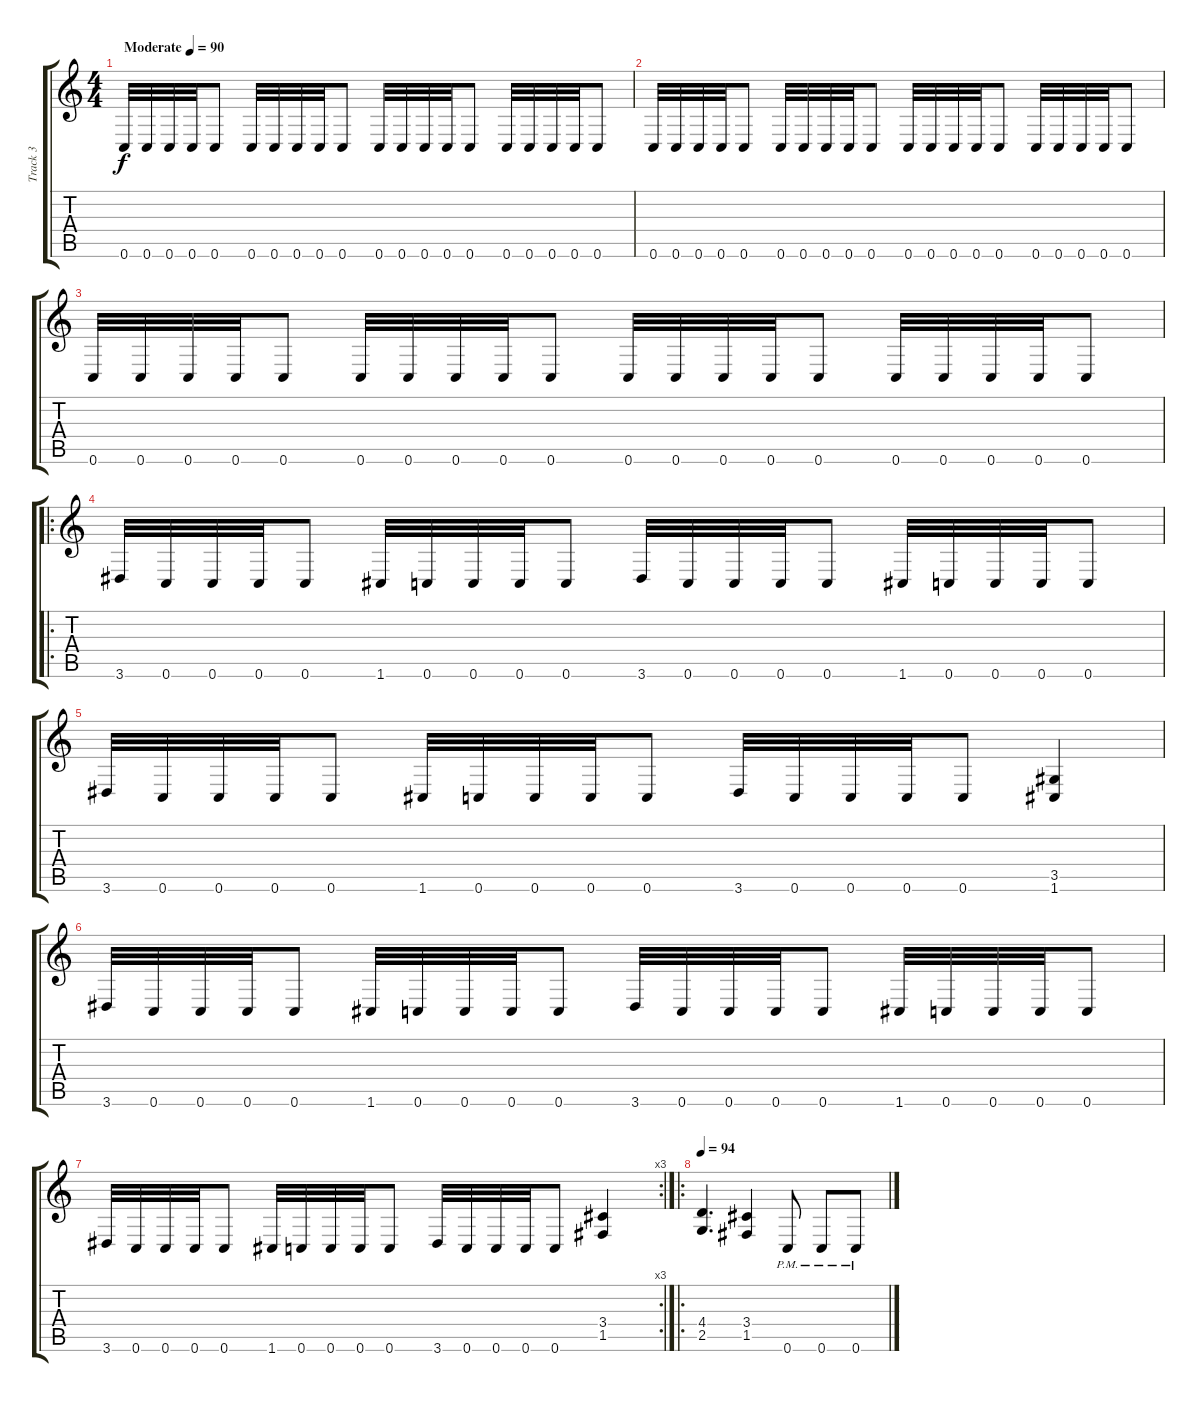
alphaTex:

\track ("Track 3" "Track 3") {instrument distortionguitar}
\staff {score tabs}
\tuning (C4 G3 Eb3 Bb2 F2 C2) {hide}
\ts (4 4)
\tempo (90 "Moderate")
\clef g2
\ks c
0.6.32{dy f instrument distortionguitar} 0.6.32 0.6.32 0.6.32 0.6.8 0.6.32 0.6.32 0.6.32 0.6.32 0.6.8 0.6.32 0.6.32 0.6.32 0.6.32 0.6.8 0.6.32 0.6.32 0.6.32 0.6.32 0.6.8 |
0.6.32 0.6.32 0.6.32 0.6.32 0.6.8 0.6.32 0.6.32 0.6.32 0.6.32 0.6.8 0.6.32 0.6.32 0.6.32 0.6.32 0.6.8 0.6.32 0.6.32 0.6.32 0.6.32 0.6.8 |
0.6.32 0.6.32 0.6.32 0.6.32 0.6.8 0.6.32 0.6.32 0.6.32 0.6.32 0.6.8 0.6.32 0.6.32 0.6.32 0.6.32 0.6.8 0.6.32 0.6.32 0.6.32 0.6.32 0.6.8 |
\ro
3.6.32 0.6.32 0.6.32 0.6.32 0.6.8 1.6.32 0.6.32 0.6.32 0.6.32 0.6.8 3.6.32 0.6.32 0.6.32 0.6.32 0.6.8 1.6.32 0.6.32 0.6.32 0.6.32 0.6.8 |
3.6.32 0.6.32 0.6.32 0.6.32 0.6.8 1.6.32 0.6.32 0.6.32 0.6.32 0.6.8 3.6.32 0.6.32 0.6.32 0.6.32 0.6.8 (3.5 1.6).4 |
3.6.32 0.6.32 0.6.32 0.6.32 0.6.8 1.6.32 0.6.32 0.6.32 0.6.32 0.6.8 3.6.32 0.6.32 0.6.32 0.6.32 0.6.8 1.6.32 0.6.32 0.6.32 0.6.32 0.6.8 |
\rc 3
3.6.32 0.6.32 0.6.32 0.6.32 0.6.8 1.6.32 0.6.32 0.6.32 0.6.32 0.6.8 3.6.32 0.6.32 0.6.32 0.6.32 0.6.8 (3.4 1.5).4 |
\ro
\tempo 94
(4.4 2.5).4{d} (3.4 1.5).4 0.6{pm}.8 0.6{pm}.8 0.6{pm}.8
